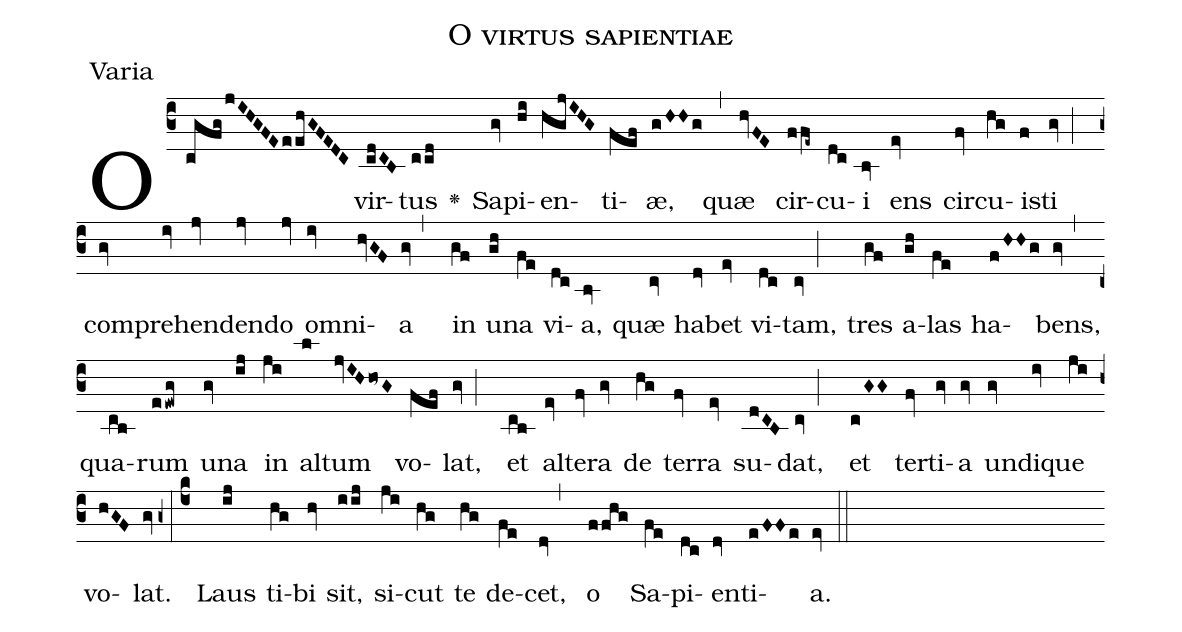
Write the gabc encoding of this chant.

name:O virtus sapientiae;
office-part:Varia;
%%
(c3)O(cgfgjIHGFEeehGFEDC) vir(cdCB)tus(ccd) <v>\greheightstar</v>() Sa(gv)pi(hi)en(hgjIHG)ti(fef)æ,(gHHg) (,) quæ(hvFE) cir(ffe~)cu(dc)i(bv) ~()ens(ev) cir(fv)cu(hg)i(f)sti(gv;) com(gv)pre(iv)hen(jv)den(jv)do(jv) om(iv)ni(hvGF)a(gv,) in(gf) u(gh)na(fe) vi(dc)a,(bv) quæ(cv) ha(dv)bet(ev) vi(dc)tam,(cv;) tres(gf) a(gh)las(fe) ha(fHHg)bens,(gv,) qua(cb)rum(eewg) u(gv)na(ij) in(ji) al(l)tum(jvIHho~G) vo(fef)lat,(gv;) et(cb) al(ev)te(fv)ra(gv) de(hg) ter(fv)ra(ev) su(dCB)dat,(cv;) et(cGG) ter(fv)ti(gv)a(gv) un(gv)di(iv)que(ji) vo(hGF)lat.(gvz0:c4) Laus(ij) ti(hg)bi(hv) sit,(iij) si(ji)cut(hg) te(hg) de(fe)cet,(dv,) o(ffhg) Sa(fe)pi(dc)en(dv)ti(eFFe)a.(ev::)
